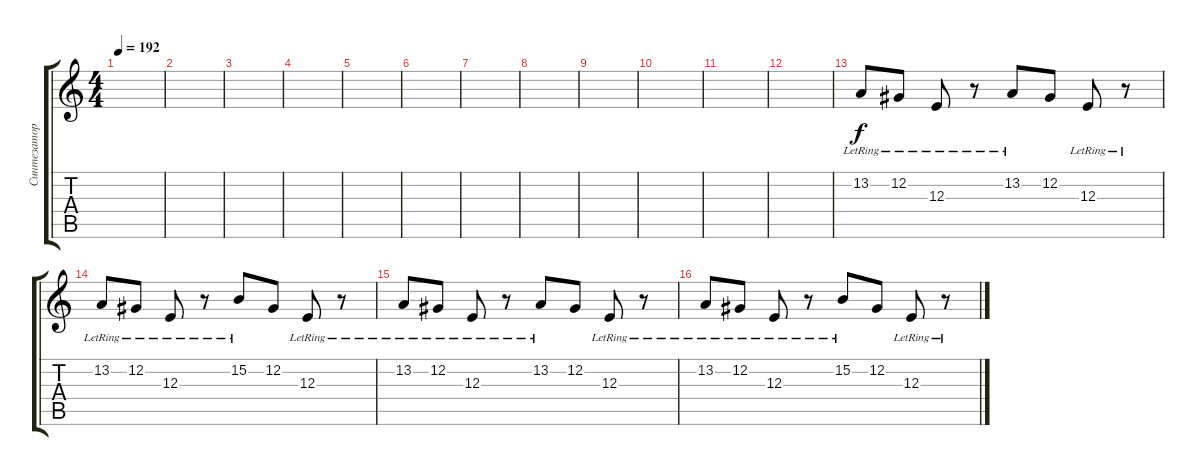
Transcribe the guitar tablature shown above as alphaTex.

\track ("Синтезатор" "Синтезатор") {instrument electricgrandpiano}
\staff {score tabs}
\tuning (Db4 Ab3 E3 B2 Gb2 B1) {hide}
\ts (4 4)
\tempo 192
\clef g2
\ks c
|
|
|
|
|
|
|
|
|
|
|
|
13.2{lr}.8{instrument electricgrandpiano} 12.2{lr}.8 12.3{lr}.8 r.8 13.2{lr}.8 12.2.8 12.3{lr}.8 r.8 |
13.2{lr}.8{instrument electricgrandpiano} 12.2{lr}.8 12.3{lr}.8 r.8 15.2{lr}.8 12.2.8 12.3{lr}.8 r.8 |
13.2{lr}.8{instrument electricgrandpiano} 12.2{lr}.8 12.3{lr}.8 r.8 13.2{lr}.8 12.2.8 12.3{lr}.8 r.8 |
13.2{lr}.8{instrument electricgrandpiano} 12.2{lr}.8 12.3{lr}.8 r.8 15.2{lr}.8 12.2.8 12.3{lr}.8 r.8
